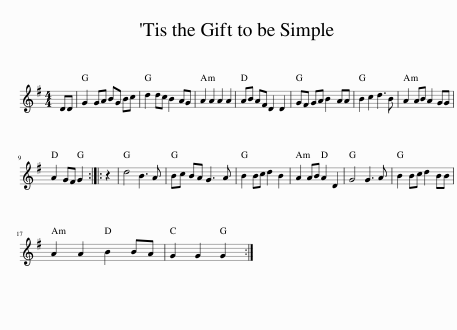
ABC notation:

X:1
L:1/8
M:4/4
I:linebreak $
K:G
V:1 treble
V:1
 DD | G2 GA BG Bc | d2 dc B2 AG | A2 A2 A2 A2 | AB AF D2 D2 | %5
 GF GA B2 AA | B2 c2 d3 B | A2 AB A2 GG |$ A2 GF G2 :: z2 | %10
 d4 B3 A | Bc BA G3 A | B2 Bc d2 B2 | A2 AB A2 D2 | G4 G3 A | %15
 B2 Bc d2 BB |$ A2 A2 B2 BA | G2 G2 G2 :| %18
